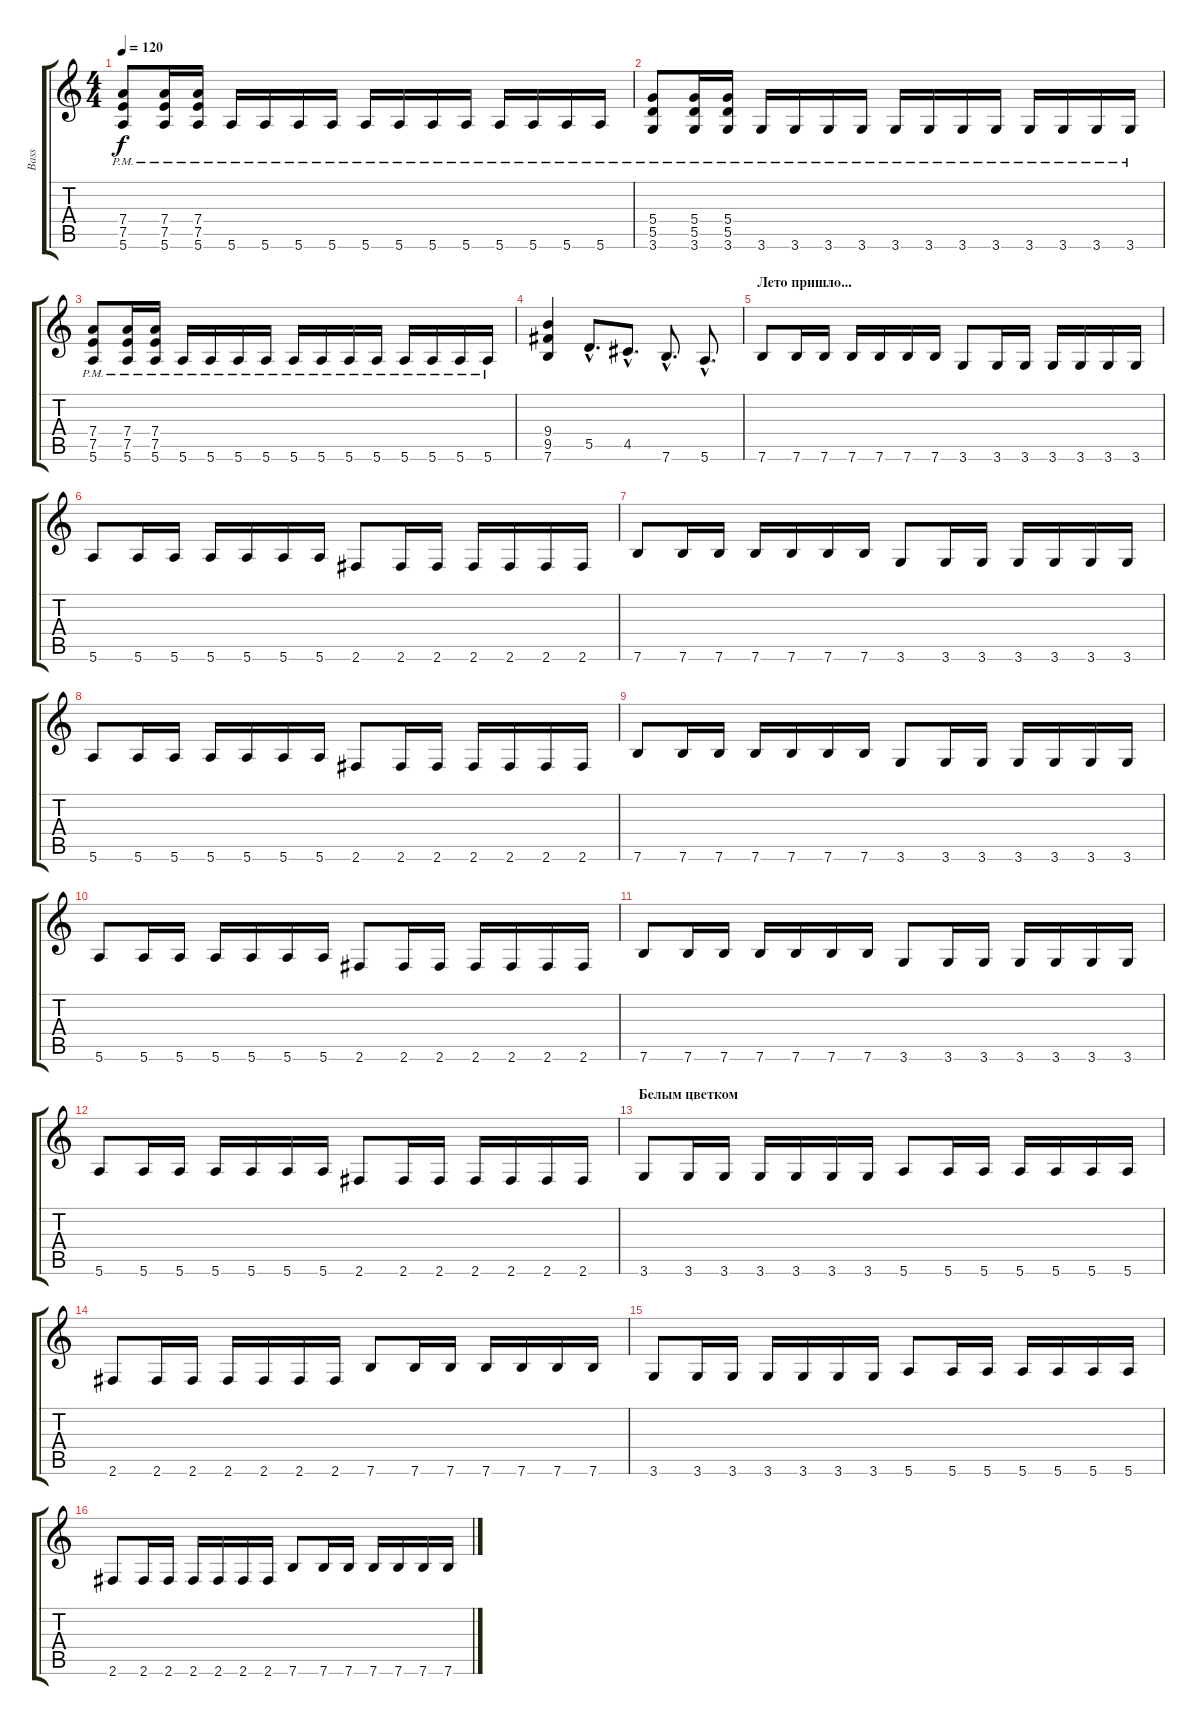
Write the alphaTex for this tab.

\track ("Bass" "Bass") {instrument electricbassfinger}
\staff {score tabs}
\tuning (E4 B3 G3 D3 A2 E2) {hide}
\ts (4 4)
\tempo 120
\clef g2
\ks c
(7.4 7.5 5.6{pm}).8{dy f} (7.4 7.5 5.6{pm}).16 (7.4 7.5 5.6{pm}).16 5.6{pm}.16 5.6{pm}.16 5.6{pm}.16 5.6{pm}.16 5.6{pm}.16 5.6{pm}.16 5.6{pm}.16 5.6{pm}.16 5.6{pm}.16 5.6{pm}.16 5.6{pm}.16 5.6{pm}.16 |
(5.4 5.5 3.6{pm}).8 (5.4 5.5 3.6{pm}).16 (5.4 5.5 3.6{pm}).16 3.6{pm}.16 3.6{pm}.16 3.6{pm}.16 3.6{pm}.16 3.6{pm}.16 3.6{pm}.16 3.6{pm}.16 3.6{pm}.16 3.6{pm}.16 3.6{pm}.16 3.6{pm}.16 3.6{pm}.16 |
(7.4 7.5 5.6{pm}).8 (7.4 7.5 5.6{pm}).16 (7.4 7.5 5.6{pm}).16 5.6{pm}.16 5.6{pm}.16 5.6{pm}.16 5.6{pm}.16 5.6{pm}.16 5.6{pm}.16 5.6{pm}.16 5.6{pm}.16 5.6{pm}.16 5.6{pm}.16 5.6{pm}.16 5.6{pm}.16 |
(9.4 9.5 7.6).4 5.5{hac}.8{d} 4.5{hac}.8{d} 7.6{hac}.8{d} 5.6{hac}.8{d} |
\section ("" "Лето пришло...")
7.6.8 7.6.16 7.6.16 7.6.16 7.6.16 7.6.16 7.6.16 3.6.8 3.6.16 3.6.16 3.6.16 3.6.16 3.6.16 3.6.16 |
5.6.8 5.6.16 5.6.16 5.6.16 5.6.16 5.6.16 5.6.16 2.6.8 2.6.16 2.6.16 2.6.16 2.6.16 2.6.16 2.6.16 |
7.6.8 7.6.16 7.6.16 7.6.16 7.6.16 7.6.16 7.6.16 3.6.8 3.6.16 3.6.16 3.6.16 3.6.16 3.6.16 3.6.16 |
5.6.8 5.6.16 5.6.16 5.6.16 5.6.16 5.6.16 5.6.16 2.6.8 2.6.16 2.6.16 2.6.16 2.6.16 2.6.16 2.6.16 |
7.6.8 7.6.16 7.6.16 7.6.16 7.6.16 7.6.16 7.6.16 3.6.8 3.6.16 3.6.16 3.6.16 3.6.16 3.6.16 3.6.16 |
5.6.8 5.6.16 5.6.16 5.6.16 5.6.16 5.6.16 5.6.16 2.6.8 2.6.16 2.6.16 2.6.16 2.6.16 2.6.16 2.6.16 |
7.6.8 7.6.16 7.6.16 7.6.16 7.6.16 7.6.16 7.6.16 3.6.8 3.6.16 3.6.16 3.6.16 3.6.16 3.6.16 3.6.16 |
5.6.8 5.6.16 5.6.16 5.6.16 5.6.16 5.6.16 5.6.16 2.6.8 2.6.16 2.6.16 2.6.16 2.6.16 2.6.16 2.6.16 |
\section ("" "Белым цветком")
3.6.8 3.6.16 3.6.16 3.6.16 3.6.16 3.6.16 3.6.16 5.6.8 5.6.16 5.6.16 5.6.16 5.6.16 5.6.16 5.6.16 |
2.6.8 2.6.16 2.6.16 2.6.16 2.6.16 2.6.16 2.6.16 7.6.8 7.6.16 7.6.16 7.6.16 7.6.16 7.6.16 7.6.16 |
3.6.8 3.6.16 3.6.16 3.6.16 3.6.16 3.6.16 3.6.16 5.6.8 5.6.16 5.6.16 5.6.16 5.6.16 5.6.16 5.6.16 |
2.6.8 2.6.16 2.6.16 2.6.16 2.6.16 2.6.16 2.6.16 7.6.8 7.6.16 7.6.16 7.6.16 7.6.16 7.6.16 7.6.16
